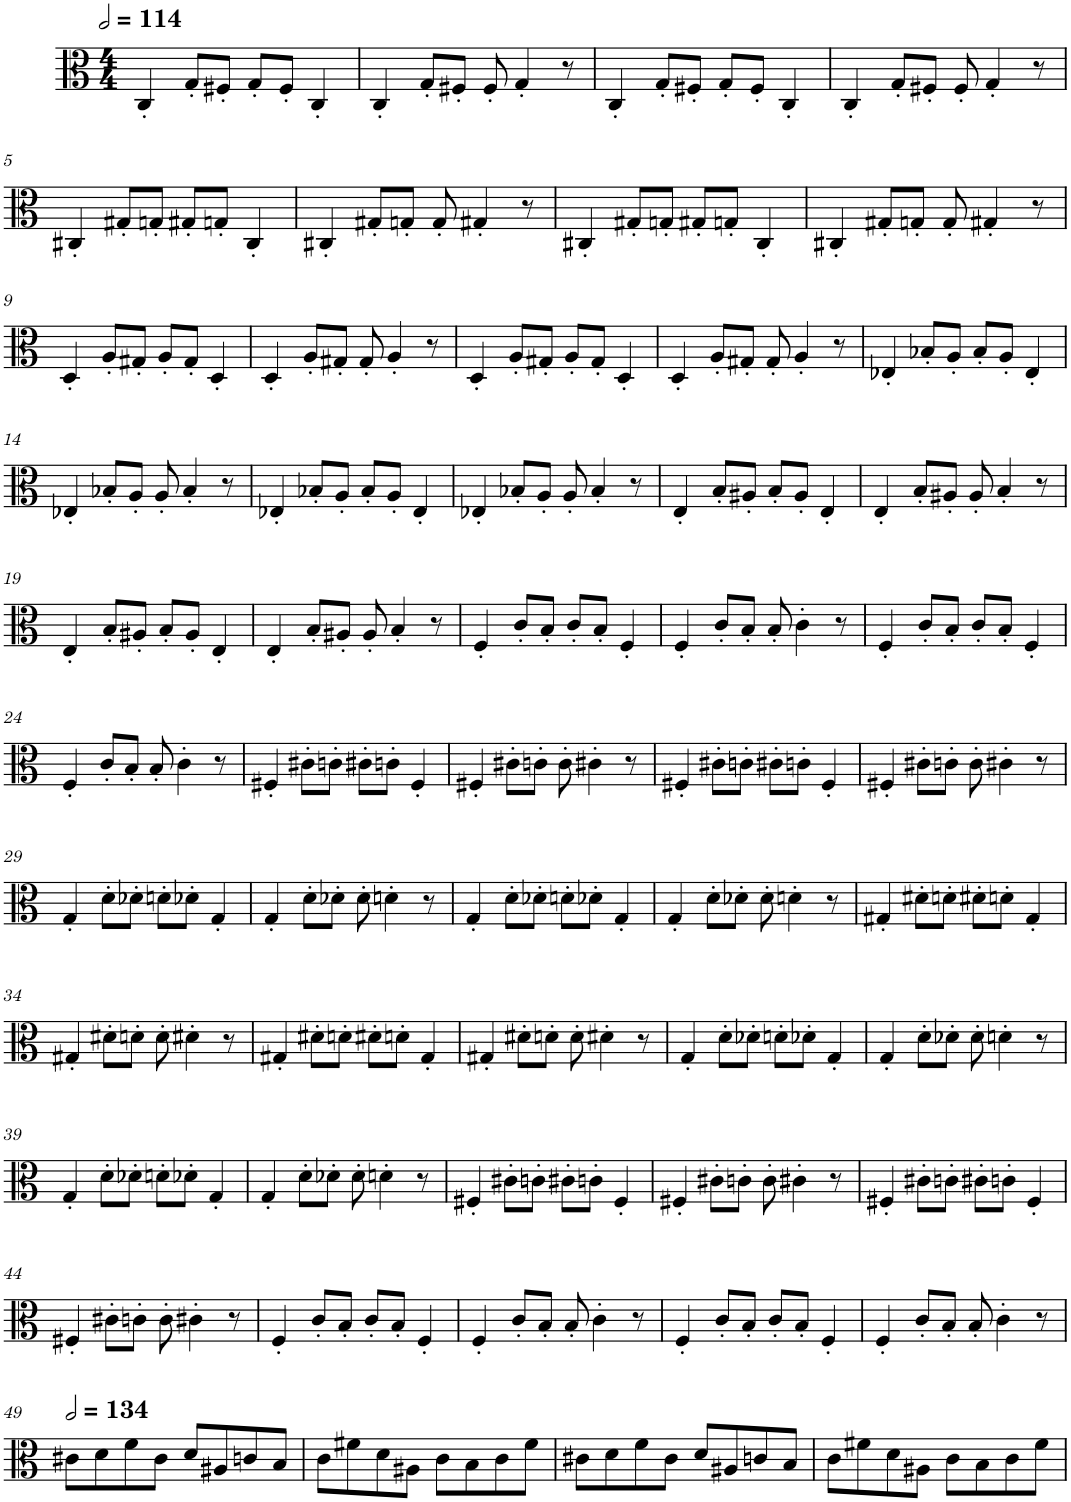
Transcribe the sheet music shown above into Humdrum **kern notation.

**kern
*part1
*staff1
*I"Viola
*I'Vla.
*clefC3
*k[]
*M4/4
*MM228
=1
4C'/
8G'/L
8F#X'/J
8G'/L
8F#'/J
4C'/
=2
4C'/
8G'/L
8F#X'/J
8F#'/
4G'/
8r
=3
4C'/
8G'/L
8F#X'/J
8G'/L
8F#'/J
4C'/
=4
4C'/
8G'/L
8F#X'/J
8F#'/
4G'/
8r
!!LO:LB:g=z
=5
4C#X'/
8G#X'/L
8Gn'/J
8G#X'/L
8Gn'/J
4C#'/
=6
4C#X'/
8G#X'/L
8Gn'/J
8G'/
4G#X'/
8r
=7
4C#X'/
8G#X'/L
8Gn'/J
8G#X'/L
8Gn'/J
4C#'/
=8
4C#X'/
8G#X'/L
8Gn'/J
8G'/
4G#X'/
8r
!!LO:LB:g=z
=9
4D'/
8A'/L
8G#X'/J
8A'/L
8G#'/J
4D'/
=10
4D'/
8A'/L
8G#X'/J
8G#'/
4A'/
8r
=11
4D'/
8A'/L
8G#X'/J
8A'/L
8G#'/J
4D'/
=12
4D'/
8A'/L
8G#X'/J
8G#'/
4A'/
8r
=13
4E-X'/
8B-X'/L
8A'/J
8B-'/L
8A'/J
4E-'/
!!LO:LB:g=z
=14
4E-X'/
8B-X'/L
8A'/J
8A'/
4B-'/
8r
=15
4E-X'/
8B-X'/L
8A'/J
8B-'/L
8A'/J
4E-'/
=16
4E-X'/
8B-X'/L
8A'/J
8A'/
4B-'/
8r
=17
4E'/
8B'/L
8A#X'/J
8B'/L
8A#'/J
4E'/
=18
4E'/
8B'/L
8A#X'/J
8A#'/
4B'/
8r
!!LO:LB:g=z
=19
4E'/
8B'/L
8A#X'/J
8B'/L
8A#'/J
4E'/
=20
4E'/
8B'/L
8A#X'/J
8A#'/
4B'/
8r
=21
4F'/
8c'/L
8B'/J
8c'/L
8B'/J
4F'/
=22
4F'/
8c'/L
8B'/J
8B'/
4c'\
8r
=23
4F'/
8c'/L
8B'/J
8c'/L
8B'/J
4F'/
!!LO:LB:g=z
=24
4F'/
8c'/L
8B'/J
8B'/
4c'\
8r
=25
4F#X'/
8c#X'\L
8cn'\J
8c#X'\L
8cn'\J
4F#'/
=26
4F#X'/
8c#X'\L
8cn'\J
8c'\
4c#X'\
8r
=27
4F#X'/
8c#X'\L
8cn'\J
8c#X'\L
8cn'\J
4F#'/
=28
4F#X'/
8c#X'\L
8cn'\J
8c'\
4c#X'\
8r
!!LO:LB:g=z
=29
4G'/
8d'\L
8d-X'\J
8dn'\L
8d-X'\J
4G'/
=30
4G'/
8d'\L
8d-X'\J
8d-'\
4dn'\
8r
=31
4G'/
8d'\L
8d-X'\J
8dn'\L
8d-X'\J
4G'/
=32
4G'/
8d'\L
8d-X'\J
8d-'\
4dn'\
8r
=33
4G#X'/
8d#X'\L
8dn'\J
8d#X'\L
8dn'\J
4G#'/
!!LO:LB:g=z
=34
4G#X'/
8d#X'\L
8dn'\J
8d'\
4d#X'\
8r
=35
4G#X'/
8d#X'\L
8dn'\J
8d#X'\L
8dn'\J
4G#'/
=36
4G#X'/
8d#X'\L
8dn'\J
8d'\
4d#X'\
8r
=37
4G'/
8d'\L
8d-X'\J
8dn'\L
8d-X'\J
4G'/
=38
4G'/
8d'\L
8d-X'\J
8d-'\
4dn'\
8r
!!LO:LB:g=z
=39
4G'/
8d'\L
8d-X'\J
8dn'\L
8d-X'\J
4G'/
=40
4G'/
8d'\L
8d-X'\J
8d-'\
4dn'\
8r
=41
4F#X'/
8c#X'\L
8cn'\J
8c#X'\L
8cn'\J
4F#'/
=42
4F#X'/
8c#X'\L
8cn'\J
8c'\
4c#X'\
8r
=43
4F#X'/
8c#X'\L
8cn'\J
8c#X'\L
8cn'\J
4F#'/
!!LO:LB:g=z
=44
4F#X'/
8c#X'\L
8cn'\J
8c'\
4c#X'\
8r
=45
4F'/
8c'/L
8B'/J
8c'/L
8B'/J
4F'/
=46
4F'/
8c'/L
8B'/J
8B'/
4c'\
8r
=47
4F'/
8c'/L
8B'/J
8c'/L
8B'/J
4F'/
=48
4F'/
8c'/L
8B'/J
8B'/
4c'\
8r
!!LO:LB:g=z
=49
*MM268
8c#X\L
8d\
8f\
8c#\J
8d/L
8A#X/
8cn/
8B/J
=50
8c\L
8f#X\
8d\
8A#X\J
8c\L
8B\
8c\
8f#\J
=51
8c#X\L
8d\
8f\
8c#\J
8d/L
8A#X/
8cn/
8B/J
=52
8c\L
8f#X\
8d\
8A#X\J
8c\L
8B\
8c\
8f#\J
=
*-
